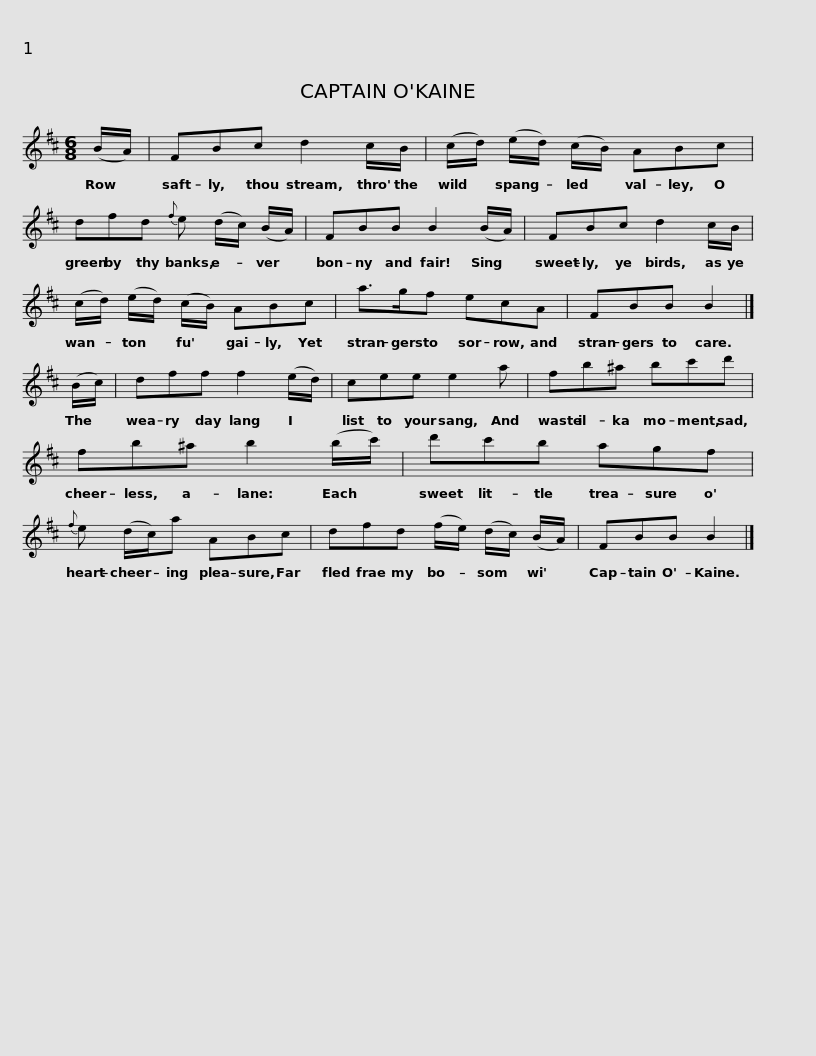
X:1
L:1/8
M:6/8
I:linebreak $
K:Bmin
V:1 treble
V:1
 (B/A/) | FBc d2 c/B/ | (c/d/) (e/d/) (c/B/) ABc | dfd{f} e (d/c/) (B/A/) |$ FBB B2 (B/A/) | %5
 FBc d2 c/B/ | (c/d/) (e/d/) (c/B/) ABc | a>gf ecA |$ FBB B2 |] (B/c/) | %10
 dff f2 (e/d/) | cee e2 a | fb^a bc'd' |$ fb^a b2 (b/c'/) | d'c'b agf | %15
{f} e (d/c/)a ABc |$ dfd (f/e/) (d/c/) (B/A/) | FBB B2 |] %18
